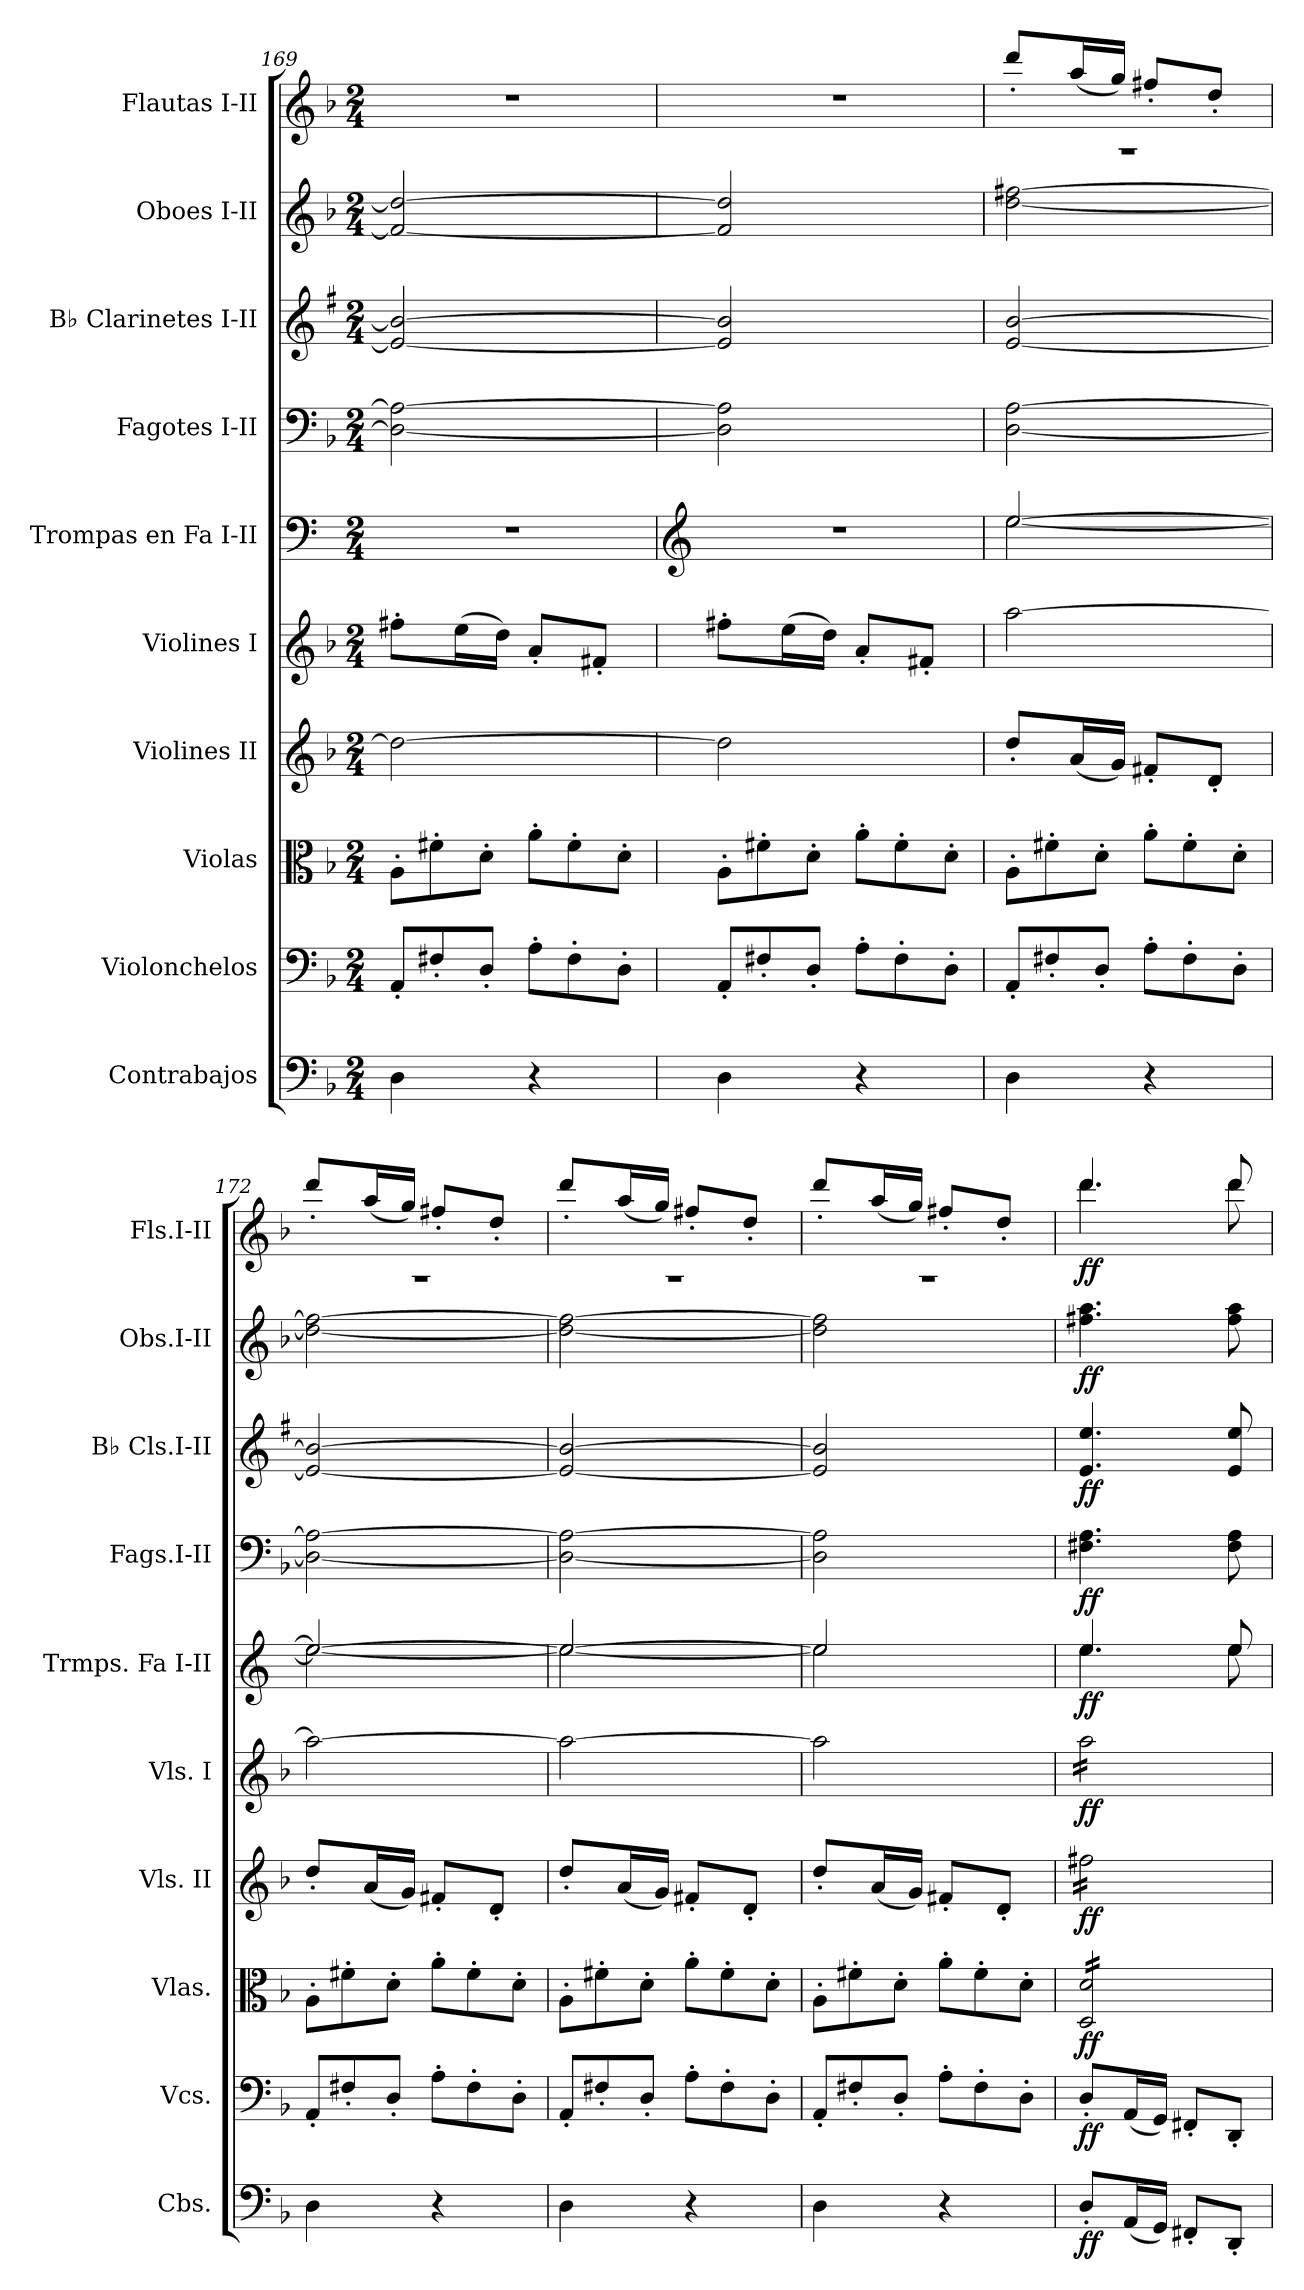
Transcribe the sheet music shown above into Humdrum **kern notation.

**kern	**dynam	**kern	**dynam	**kern	**dynam	**kern	**dynam	**kern	**dynam	**kern	**dynam	**kern	**dynam	**kern	**dynam	**kern	**dynam	**kern	**dynam
*part10	*part10	*part9	*part9	*part8	*part8	*part7	*part7	*part6	*part6	*part5	*part5	*part4	*part4	*part3	*part3	*part2	*part2	*part1	*part1
*staff10	*staff10	*staff9	*staff9	*staff8	*staff8	*staff7	*staff7	*staff6	*staff6	*staff5	*staff5	*staff4	*staff4	*staff3	*staff3	*staff2	*staff2	*staff1	*staff1
*I"Contrabajos	*	*I"Violonchelos	*	*I"Violas	*	*I"Violines II	*	*I"Violines I	*	*I"Trompas en Fa I-II	*	*I"Fagotes I-II	*	*I"B♭ Clarinetes I-II	*	*I"Oboes I-II	*	*I"Flautas I-II	*
*I'Cbs.	*	*I'Vcs.	*	*I'Vlas.	*	*I'Vls. II	*	*I'Vls. I	*	*I'Trmps. Fa I-II	*	*I'Fags.I-II	*	*I'B♭ Cls.I-II	*	*I'Obs.I-II	*	*I'Fls.I-II	*
!!LO:PB:g=z
*clefF4	*	*clefF4	*	*clefC3	*	*clefG2	*	*clefG2	*	*clefF4	*	*clefF4	*	*clefG2	*	*clefG2	*	*clefG2	*
*ITrd7c12	*	*	*	*	*	*	*	*	*	*ITrd4c7	*	*	*	*ITrd1c2	*	*	*	*	*
*k[b-]	*	*k[b-]	*	*k[b-]	*	*k[b-]	*	*k[b-]	*	*k[b-]	*	*k[b-]	*	*k[b-]	*	*k[b-]	*	*k[b-]	*
*M2/4	*	*M2/4	*	*M2/4	*	*M2/4	*	*M2/4	*	*M2/4	*	*M2/4	*	*M2/4	*	*M2/4	*	*M2/4	*
*	*	*Xtuplet	*	*Xtuplet	*	*	*	*	*	*	*	*	*	*	*	*	*	*	*
=169	=169	=169	=169	=169	=169	=169	=169	=169	=169	=169	=169	=169	=169	=169	=169	=169	=169	=169	=169
4DD\	.	12AA'/L	.	12A'\L	.	2dd\_	.	8ff#X'\L	.	2r	.	2D\_ 2A\_	.	2d/_ 2a/_	.	2f#/_ 2dd/_	.	2r	.
.	.	12F#X'/	.	12f#X'\	.	.	.	.	.	.	.	.	.	.	.	.	.	.	.
.	.	.	.	.	.	.	.	(16ee\L	.	.	.	.	.	.	.	.	.	.	.
.	.	12D'/J	.	12d'\J	.	.	.	.	.	.	.	.	.	.	.	.	.	.	.
.	.	.	.	.	.	.	.	16dd\JJ)	.	.	.	.	.	.	.	.	.	.	.
4r	.	12A'\L	.	12a'\L	.	.	.	8a'/L	.	.	.	.	.	.	.	.	.	.	.
.	.	12F#'\	.	12f#'\	.	.	.	.	.	.	.	.	.	.	.	.	.	.	.
.	.	.	.	.	.	.	.	8f#X'/J	.	.	.	.	.	.	.	.	.	.	.
.	.	12D'\J	.	12d'\J	.	.	.	.	.	.	.	.	.	.	.	.	.	.	.
=170	=170	=170	=170	=170	=170	=170	=170	=170	=170	=170	=170	=170	=170	=170	=170	=170	=170	=170	=170
*	*	*	*	*	*	*	*	*	*	*clefG2	*	*	*	*	*	*	*	*	*
4DD\	.	12AA'/L	.	12A'\L	.	2dd\]	.	8ff#X'\L	.	2r	.	2D\] 2A\]	.	2d/] 2a/]	.	2f#/] 2dd/]	.	2r	.
.	.	12F#X'/	.	12f#X'\	.	.	.	.	.	.	.	.	.	.	.	.	.	.	.
.	.	.	.	.	.	.	.	(16ee\L	.	.	.	.	.	.	.	.	.	.	.
.	.	12D'/J	.	12d'\J	.	.	.	.	.	.	.	.	.	.	.	.	.	.	.
.	.	.	.	.	.	.	.	16dd\JJ)	.	.	.	.	.	.	.	.	.	.	.
4r	.	12A'\L	.	12a'\L	.	.	.	8a'/L	.	.	.	.	.	.	.	.	.	.	.
.	.	12F#'\	.	12f#'\	.	.	.	.	.	.	.	.	.	.	.	.	.	.	.
.	.	.	.	.	.	.	.	8f#X'/J	.	.	.	.	.	.	.	.	.	.	.
.	.	12D'\J	.	12d'\J	.	.	.	.	.	.	.	.	.	.	.	.	.	.	.
=171	=171	=171	=171	=171	=171	=171	=171	=171	=171	=171	=171	=171	=171	=171	=171	=171	=171	=171	=171
*	*	*	*	*	*	*	*	*	*	*^	*	*	*	*	*	*	*	*^	*
4DD\	.	12AA'/L	.	12A'\L	.	8dd'/L	.	[2aa\	.	[2a/	[2a\	.	[2D\ [2A\	.	[2d/ [2a/	.	[2dd\ [2ff#X\	.	2rA	8ddd'/L	.
.	.	12F#X'/	.	12f#X'\	.	.	.	.	.	.	.	.	.	.	.	.	.	.	.	.	.
.	.	.	.	.	.	(16a/L	.	.	.	.	.	.	.	.	.	.	.	.	.	(16aa/L	.
.	.	12D'/J	.	12d'\J	.	.	.	.	.	.	.	.	.	.	.	.	.	.	.	.	.
.	.	.	.	.	.	16g/JJ)	.	.	.	.	.	.	.	.	.	.	.	.	.	16gg/JJ)	.
4r	.	12A'\L	.	12a'\L	.	8f#X'/L	.	.	.	.	.	.	.	.	.	.	.	.	.	8ff#X'/L	.
.	.	12F#'\	.	12f#'\	.	.	.	.	.	.	.	.	.	.	.	.	.	.	.	.	.
.	.	.	.	.	.	8d'/J	.	.	.	.	.	.	.	.	.	.	.	.	.	8dd'/J	.
.	.	12D'\J	.	12d'\J	.	.	.	.	.	.	.	.	.	.	.	.	.	.	.	.	.
=172	=172	=172	=172	=172	=172	=172	=172	=172	=172	=172	=172	=172	=172	=172	=172	=172	=172	=172	=172	=172	=172
4DD\	.	12AA'/L	.	12A'\L	.	8dd'/L	.	2aa\_	.	2a/_	2a\_	.	2D\_ 2A\_	.	2d/_ 2a/_	.	2dd\_ 2ff#\_	.	2rA	8ddd'/L	.
.	.	12F#X'/	.	12f#X'\	.	.	.	.	.	.	.	.	.	.	.	.	.	.	.	.	.
.	.	.	.	.	.	(16a/L	.	.	.	.	.	.	.	.	.	.	.	.	.	(16aa/L	.
.	.	12D'/J	.	12d'\J	.	.	.	.	.	.	.	.	.	.	.	.	.	.	.	.	.
.	.	.	.	.	.	16g/JJ)	.	.	.	.	.	.	.	.	.	.	.	.	.	16gg/JJ)	.
4r	.	12A'\L	.	12a'\L	.	8f#X'/L	.	.	.	.	.	.	.	.	.	.	.	.	.	8ff#X'/L	.
.	.	12F#'\	.	12f#'\	.	.	.	.	.	.	.	.	.	.	.	.	.	.	.	.	.
.	.	.	.	.	.	8d'/J	.	.	.	.	.	.	.	.	.	.	.	.	.	8dd'/J	.
.	.	12D'\J	.	12d'\J	.	.	.	.	.	.	.	.	.	.	.	.	.	.	.	.	.
!!LO:PB:g=z	!!
=173	=173	=173	=173	=173	=173	=173	=173	=173	=173	=173	=173	=173	=173	=173	=173	=173	=173	=173	=173	=173	=173
4DD\	.	12AA'/L	.	12A'\L	.	8dd'/L	.	2aa\_	.	2a/_	2a\_	.	2D\_ 2A\_	.	2d/_ 2a/_	.	2dd\_ 2ff#\_	.	2rA	8ddd'/L	.
.	.	12F#X'/	.	12f#X'\	.	.	.	.	.	.	.	.	.	.	.	.	.	.	.	.	.
.	.	.	.	.	.	(16a/L	.	.	.	.	.	.	.	.	.	.	.	.	.	(16aa/L	.
.	.	12D'/J	.	12d'\J	.	.	.	.	.	.	.	.	.	.	.	.	.	.	.	.	.
.	.	.	.	.	.	16g/JJ)	.	.	.	.	.	.	.	.	.	.	.	.	.	16gg/JJ)	.
4r	.	12A'\L	.	12a'\L	.	8f#X'/L	.	.	.	.	.	.	.	.	.	.	.	.	.	8ff#X'/L	.
.	.	12F#'\	.	12f#'\	.	.	.	.	.	.	.	.	.	.	.	.	.	.	.	.	.
.	.	.	.	.	.	8d'/J	.	.	.	.	.	.	.	.	.	.	.	.	.	8dd'/J	.
.	.	12D'\J	.	12d'\J	.	.	.	.	.	.	.	.	.	.	.	.	.	.	.	.	.
=174	=174	=174	=174	=174	=174	=174	=174	=174	=174	=174	=174	=174	=174	=174	=174	=174	=174	=174	=174	=174	=174
4DD\	.	12AA'/L	.	12A'\L	.	8dd'/L	.	2aa\]	.	2a/]	2a\]	.	2D\] 2A\]	.	2d/] 2a/]	.	2dd\] 2ff#\]	.	2rA	8ddd'/L	.
.	.	12F#X'/	.	12f#X'\	.	.	.	.	.	.	.	.	.	.	.	.	.	.	.	.	.
.	.	.	.	.	.	(16a/L	.	.	.	.	.	.	.	.	.	.	.	.	.	(16aa/L	.
.	.	12D'/J	.	12d'\J	.	.	.	.	.	.	.	.	.	.	.	.	.	.	.	.	.
.	.	.	.	.	.	16g/JJ)	.	.	.	.	.	.	.	.	.	.	.	.	.	16gg/JJ)	.
4r	.	12A'\L	.	12a'\L	.	8f#X'/L	.	.	.	.	.	.	.	.	.	.	.	.	.	8ff#X'/L	.
.	.	12F#'\	.	12f#'\	.	.	.	.	.	.	.	.	.	.	.	.	.	.	.	.	.
.	.	.	.	.	.	8d'/J	.	.	.	.	.	.	.	.	.	.	.	.	.	8dd'/J	.
.	.	12D'\J	.	12d'\J	.	.	.	.	.	.	.	.	.	.	.	.	.	.	.	.	.
=175	=175	=175	=175	=175	=175	=175	=175	=175	=175	=175	=175	=175	=175	=175	=175	=175	=175	=175	=175	=175	=175
!	!LO:DY:b	!	!LO:DY:b	!	!LO:DY:b	!	!LO:DY:b	!	!LO:DY:b	!	!	!LO:DY:b	!	!LO:DY:b	!	!LO:DY:b	!	!LO:DY:b	!	!	!LO:DY:b
*	*	*	*	*tremolo	*	*	*	*	*	*	*	*	*	*	*	*	*	*	*	*	*
*	*	*	*	*	*	*tremolo	*	*	*	*	*	*	*	*	*	*	*	*	*	*	*
*	*	*	*	*	*	*	*	*tremolo	*	*	*	*	*	*	*	*	*	*	*	*	*
8DD'/L	ff	8D'/L	ff	16D/ 16d/LL	ff	16ff#X\LL	ff	16aa\LL	ff	4.a/	4.a\	ff	4.F#X\ 4.A\	ff	4.d/ 4.dd/	ff	4.ff#X\ 4.aa\	ff	4.ddd/	4.ddd\	ff
.	.	.	.	16D/ 16d/	.	16ff#X\	.	16aa\	.	.	.	.	.	.	.	.	.	.	.	.	.
(16AAA/L	.	(16AA/L	.	16D/ 16d/	.	16ff#X\	.	16aa\	.	.	.	.	.	.	.	.	.	.	.	.	.
16GGG/JJ)	.	16GG/JJ)	.	16D/ 16d/	.	16ff#X\	.	16aa\	.	.	.	.	.	.	.	.	.	.	.	.	.
8FFF#X'/L	.	8FF#X'/L	.	16D/ 16d/	.	16ff#X\	.	16aa\	.	.	.	.	.	.	.	.	.	.	.	.	.
.	.	.	.	16D/ 16d/	.	16ff#X\	.	16aa\	.	.	.	.	.	.	.	.	.	.	.	.	.
8DDD'/J	.	8DD'/J	.	16D/ 16d/	.	16ff#X\	.	16aa\	.	8a/	8a\	.	8F#\ 8A\	.	8d/ 8dd/	.	8ff#\ 8aa\	.	8ddd/	8ddd\	.
.	.	.	.	16D/ 16d/JJ	.	16ff#X\JJ	.	16aa\JJ	.	.	.	.	.	.	.	.	.	.	.	.	.
*	*	*	*	*	*	*	*	*Xtremolo	*	*	*	*	*	*	*	*	*	*	*	*	*
*	*	*	*	*	*	*Xtremolo	*	*	*	*	*	*	*	*	*	*	*	*	*	*	*
*	*	*	*	*Xtremolo	*	*	*	*	*	*	*	*	*	*	*	*	*	*	*	*	*
*	*	*	*	*	*	*	*	*	*	*v	*v	*	*	*	*	*	*	*	*v	*v	*
=	=	=	=	=	=	=	=	=	=	=	=	=	=	=	=	=	=	=	=
*-	*-	*-	*-	*-	*-	*-	*-	*-	*-	*-	*-	*-	*-	*-	*-	*-	*-	*-	*-
